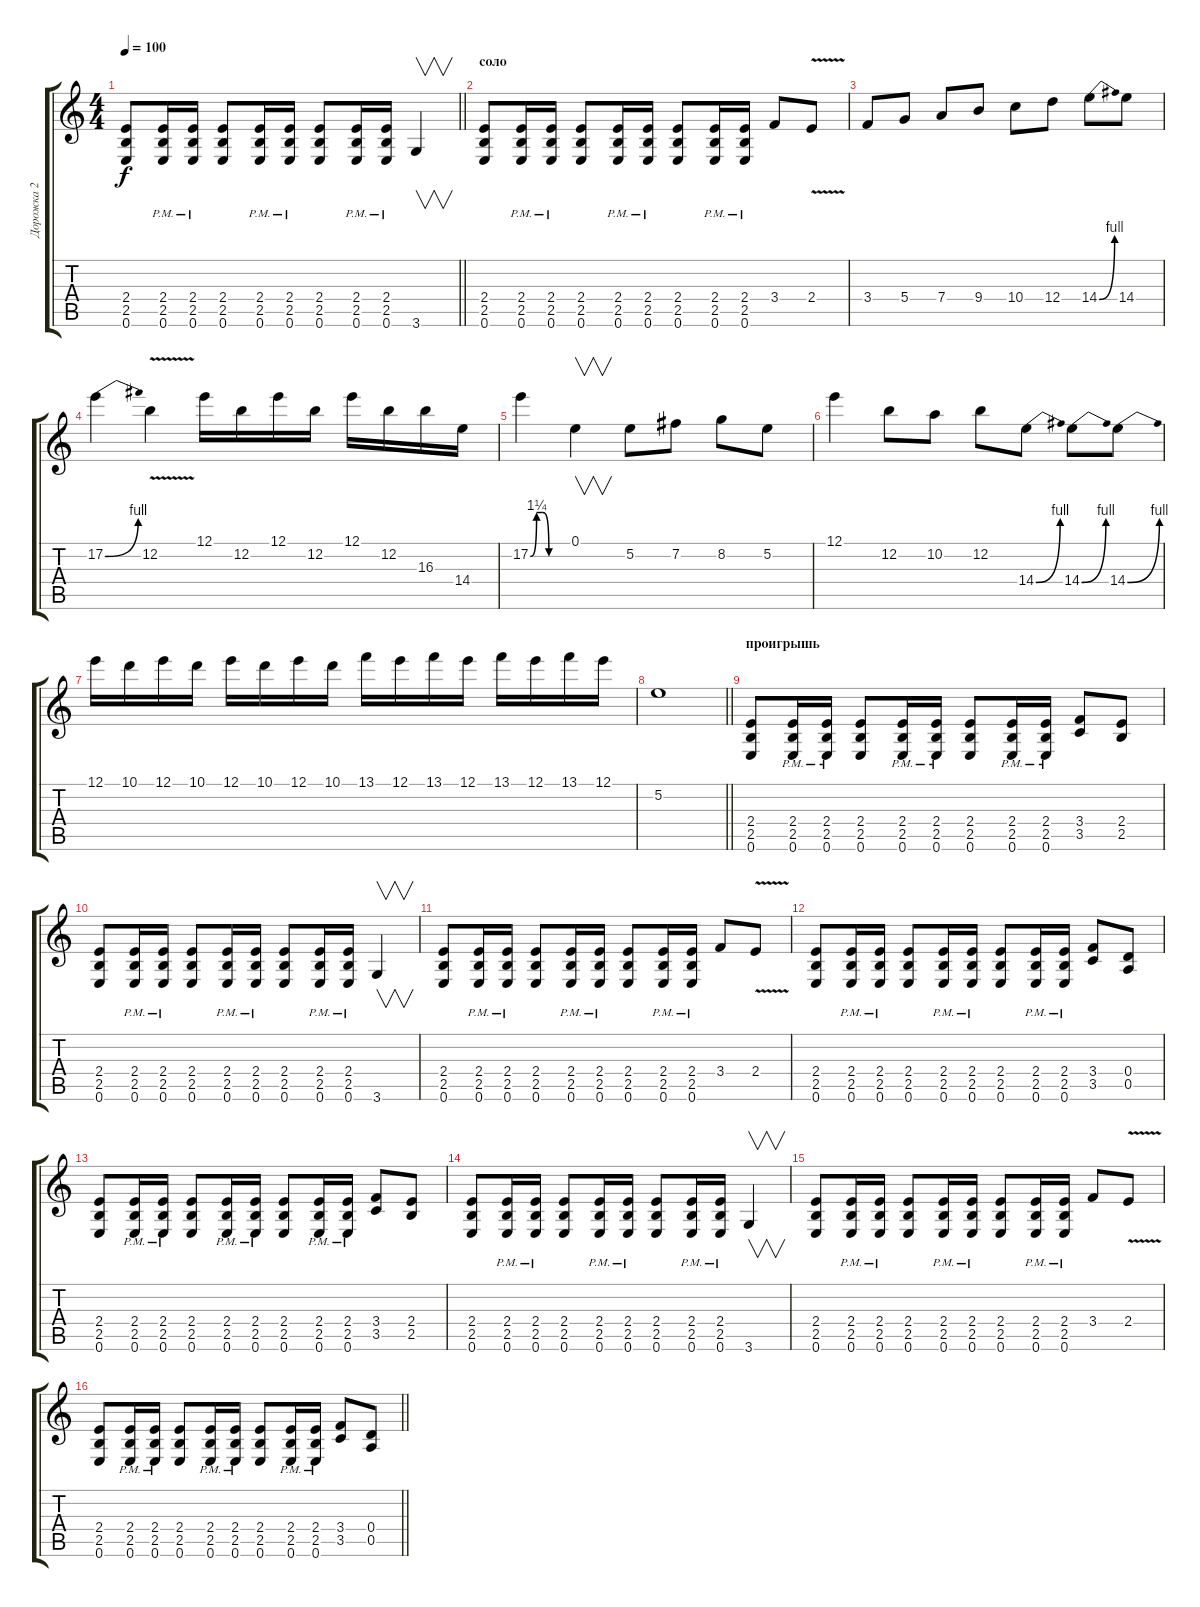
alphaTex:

\track ("Дорожка 2" "Дорожка 2") {instrument overdrivenguitar}
\staff {score tabs}
\tuning (E4 B3 G3 D3 A2 E2) {hide}
\ts (4 4)
\tempo 100
\clef g2
\barLineRight lightlight
\ks c
(2.4 2.5 0.6).8{dy f} (2.4{pm} 2.5{pm} 0.6{pm}).16 (2.4{pm} 2.5{pm} 0.6{pm}).16 (2.4 2.5 0.6).8 (2.4{pm} 2.5{pm} 0.6{pm}).16 (2.4{pm} 2.5{pm} 0.6{pm}).16 (2.4 2.5 0.6).8 (2.4{pm} 2.5{pm} 0.6{pm}).16 (2.4{pm} 2.5{pm} 0.6{pm}).16 3.6.4{v} |
\section ("" "соло")
(2.4 2.5 0.6).8 (2.4{pm} 2.5{pm} 0.6{pm}).16 (2.4{pm} 2.5{pm} 0.6{pm}).16 (2.4 2.5 0.6).8 (2.4{pm} 2.5{pm} 0.6{pm}).16 (2.4{pm} 2.5{pm} 0.6{pm}).16 (2.4 2.5 0.6).8 (2.4{pm} 2.5{pm} 0.6{pm}).16 (2.4{pm} 2.5{pm} 0.6{pm}).16 3.4.8 2.4{v}.8 |
3.4.8 5.4.8 7.4.8 9.4.8 10.4.8 12.4.8 14.4{be (bend 0 0 60 4)}.8 14.4.8 |
17.2{be (bend 0 0 60 4)}.4 12.2{v}.4 12.1.16 12.2.16 12.1.16 12.2.16 12.1.16 12.2.16 16.3.16 14.4.16 |
17.2{be (custom 0 0 10 5 20 5 30 0 60 0)}.4 0.1.4{v} 5.2.8 7.2.8 8.2.8 5.2.8 |
12.1.4 12.2.8 10.2.8 12.2.8 14.4{be (bend 0 0 60 4)}.8 14.4{be (bend 0 0 60 4)}.8 14.4{be (bend 0 0 60 4)}.8 |
12.1.16 10.1.16 12.1.16 10.1.16 12.1.16 10.1.16 12.1.16 10.1.16 13.1.16 12.1.16 13.1.16 12.1.16 13.1.16 12.1.16 13.1.16 12.1.16 |
\barLineRight lightlight
5.2.1 |
\section ("" "проигрышь")
(2.4 2.5 0.6).8 (2.4{pm} 2.5{pm} 0.6{pm}).16 (2.4{pm} 2.5{pm} 0.6{pm}).16 (2.4 2.5 0.6).8 (2.4{pm} 2.5{pm} 0.6{pm}).16 (2.4{pm} 2.5{pm} 0.6{pm}).16 (2.4 2.5 0.6).8 (2.4{pm} 2.5{pm} 0.6{pm}).16 (2.4{pm} 2.5{pm} 0.6{pm}).16 (3.4 3.5).8 (2.4 2.5).8 |
(2.4 2.5 0.6).8 (2.4{pm} 2.5{pm} 0.6{pm}).16 (2.4{pm} 2.5{pm} 0.6{pm}).16 (2.4 2.5 0.6).8 (2.4{pm} 2.5{pm} 0.6{pm}).16 (2.4{pm} 2.5{pm} 0.6{pm}).16 (2.4 2.5 0.6).8 (2.4{pm} 2.5{pm} 0.6{pm}).16 (2.4{pm} 2.5{pm} 0.6{pm}).16 3.6.4{v} |
(2.4 2.5 0.6).8 (2.4{pm} 2.5{pm} 0.6{pm}).16 (2.4{pm} 2.5{pm} 0.6{pm}).16 (2.4 2.5 0.6).8 (2.4{pm} 2.5{pm} 0.6{pm}).16 (2.4{pm} 2.5{pm} 0.6{pm}).16 (2.4 2.5 0.6).8 (2.4{pm} 2.5{pm} 0.6{pm}).16 (2.4{pm} 2.5{pm} 0.6{pm}).16 3.4.8 2.4{v}.8 |
(2.4 2.5 0.6).8 (2.4{pm} 2.5{pm} 0.6{pm}).16 (2.4{pm} 2.5{pm} 0.6{pm}).16 (2.4 2.5 0.6).8 (2.4{pm} 2.5{pm} 0.6{pm}).16 (2.4{pm} 2.5{pm} 0.6{pm}).16 (2.4 2.5 0.6).8 (2.4{pm} 2.5{pm} 0.6{pm}).16 (2.4{pm} 2.5{pm} 0.6{pm}).16 (3.4 3.5).8 (0.4 0.5).8 |
(2.4 2.5 0.6).8 (2.4{pm} 2.5{pm} 0.6{pm}).16 (2.4{pm} 2.5{pm} 0.6{pm}).16 (2.4 2.5 0.6).8 (2.4{pm} 2.5{pm} 0.6{pm}).16 (2.4{pm} 2.5{pm} 0.6{pm}).16 (2.4 2.5 0.6).8 (2.4{pm} 2.5{pm} 0.6{pm}).16 (2.4{pm} 2.5{pm} 0.6{pm}).16 (3.4 3.5).8 (2.4 2.5).8 |
(2.4 2.5 0.6).8 (2.4{pm} 2.5{pm} 0.6{pm}).16 (2.4{pm} 2.5{pm} 0.6{pm}).16 (2.4 2.5 0.6).8 (2.4{pm} 2.5{pm} 0.6{pm}).16 (2.4{pm} 2.5{pm} 0.6{pm}).16 (2.4 2.5 0.6).8 (2.4{pm} 2.5{pm} 0.6{pm}).16 (2.4{pm} 2.5{pm} 0.6{pm}).16 3.6.4{v} |
(2.4 2.5 0.6).8 (2.4{pm} 2.5{pm} 0.6{pm}).16 (2.4{pm} 2.5{pm} 0.6{pm}).16 (2.4 2.5 0.6).8 (2.4{pm} 2.5{pm} 0.6{pm}).16 (2.4{pm} 2.5{pm} 0.6{pm}).16 (2.4 2.5 0.6).8 (2.4{pm} 2.5{pm} 0.6{pm}).16 (2.4{pm} 2.5{pm} 0.6{pm}).16 3.4.8 2.4{v}.8 |
\barLineRight lightlight
(2.4 2.5 0.6).8 (2.4{pm} 2.5{pm} 0.6{pm}).16 (2.4{pm} 2.5{pm} 0.6{pm}).16 (2.4 2.5 0.6).8 (2.4{pm} 2.5{pm} 0.6{pm}).16 (2.4{pm} 2.5{pm} 0.6{pm}).16 (2.4 2.5 0.6).8 (2.4{pm} 2.5{pm} 0.6{pm}).16 (2.4{pm} 2.5{pm} 0.6{pm}).16 (3.4 3.5).8 (0.4 0.5).8
